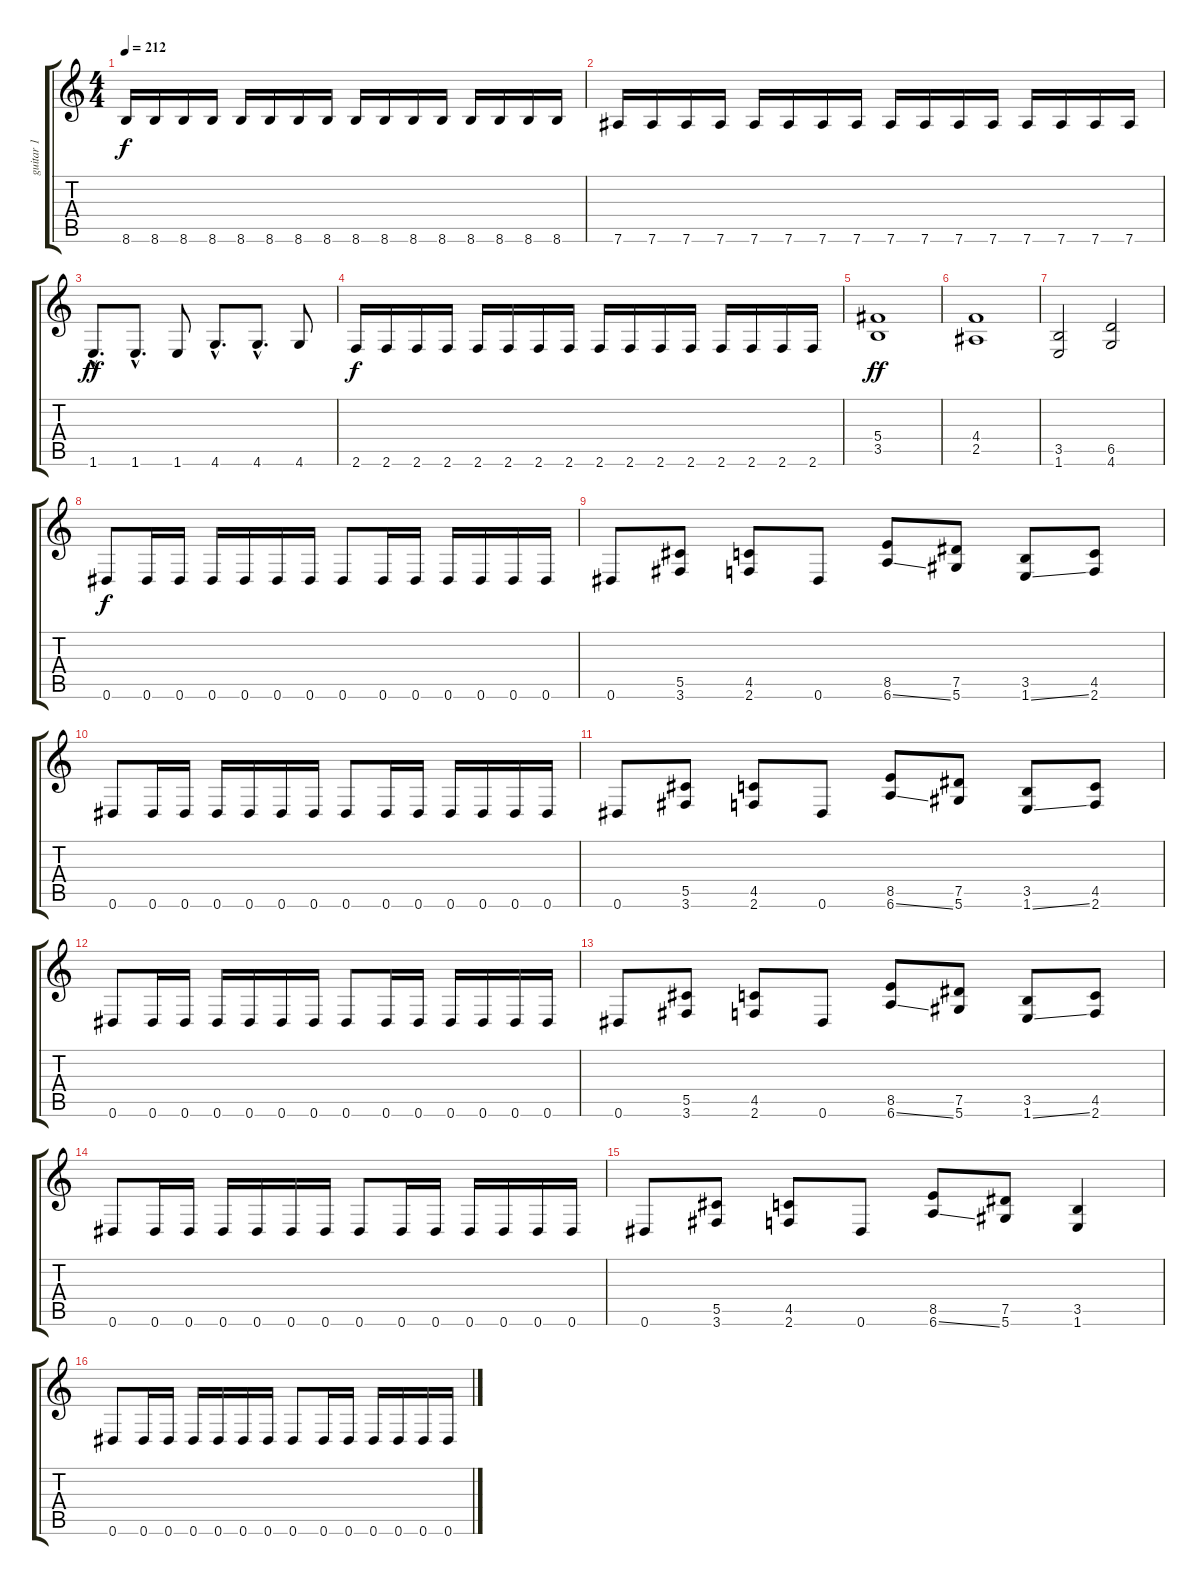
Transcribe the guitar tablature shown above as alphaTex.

\track ("guitar 1" "guitar 1") {instrument distortionguitar}
\staff {score tabs}
\tuning (Eb4 Bb3 Gb3 Db3 Ab2 Eb2) {hide}
\ts (4 4)
\tempo 212
\clef g2
\ks c
8.6.16{dy f} 8.6.16 8.6.16 8.6.16 8.6.16 8.6.16 8.6.16 8.6.16 8.6.16 8.6.16 8.6.16 8.6.16 8.6.16 8.6.16 8.6.16 8.6.16 |
7.6.16 7.6.16 7.6.16 7.6.16 7.6.16 7.6.16 7.6.16 7.6.16 7.6.16 7.6.16 7.6.16 7.6.16 7.6.16 7.6.16 7.6.16 7.6.16 |
1.6{hac}.8{d dy ff} 1.6{hac}.8{d} 1.6.8 4.6{hac}.8{d} 4.6{hac}.8{d} 4.6.8 |
2.6.16{dy f} 2.6.16 2.6.16 2.6.16 2.6.16 2.6.16 2.6.16 2.6.16 2.6.16 2.6.16 2.6.16 2.6.16 2.6.16 2.6.16 2.6.16 2.6.16 |
(5.4 3.5).1{dy ff} |
(4.4 2.5).1 |
(3.5 1.6).2 (6.5 4.6).2 |
0.6.8{dy f} 0.6.16 0.6.16 0.6.16 0.6.16 0.6.16 0.6.16 0.6.8 0.6.16 0.6.16 0.6.16 0.6.16 0.6.16 0.6.16 |
0.6.8 (5.5 3.6).8 (4.5 2.6).8 0.6.8 (8.5 6.6{ss}).8 (7.5 5.6).8 (3.5 1.6{ss}).8 (4.5 2.6).8 |
0.6.8 0.6.16 0.6.16 0.6.16 0.6.16 0.6.16 0.6.16 0.6.8 0.6.16 0.6.16 0.6.16 0.6.16 0.6.16 0.6.16 |
0.6.8 (5.5 3.6).8 (4.5 2.6).8 0.6.8 (8.5 6.6{ss}).8 (7.5 5.6).8 (3.5 1.6{ss}).8 (4.5 2.6).8 |
0.6.8 0.6.16 0.6.16 0.6.16 0.6.16 0.6.16 0.6.16 0.6.8 0.6.16 0.6.16 0.6.16 0.6.16 0.6.16 0.6.16 |
0.6.8 (5.5 3.6).8 (4.5 2.6).8 0.6.8 (8.5 6.6{ss}).8 (7.5 5.6).8 (3.5 1.6{ss}).8 (4.5 2.6).8 |
0.6.8 0.6.16 0.6.16 0.6.16 0.6.16 0.6.16 0.6.16 0.6.8 0.6.16 0.6.16 0.6.16 0.6.16 0.6.16 0.6.16 |
0.6.8 (5.5 3.6).8 (4.5 2.6).8 0.6.8 (8.5 6.6{ss}).8 (7.5 5.6).8 (3.5 1.6).4 |
0.6.8 0.6.16 0.6.16 0.6.16 0.6.16 0.6.16 0.6.16 0.6.8 0.6.16 0.6.16 0.6.16 0.6.16 0.6.16 0.6.16
